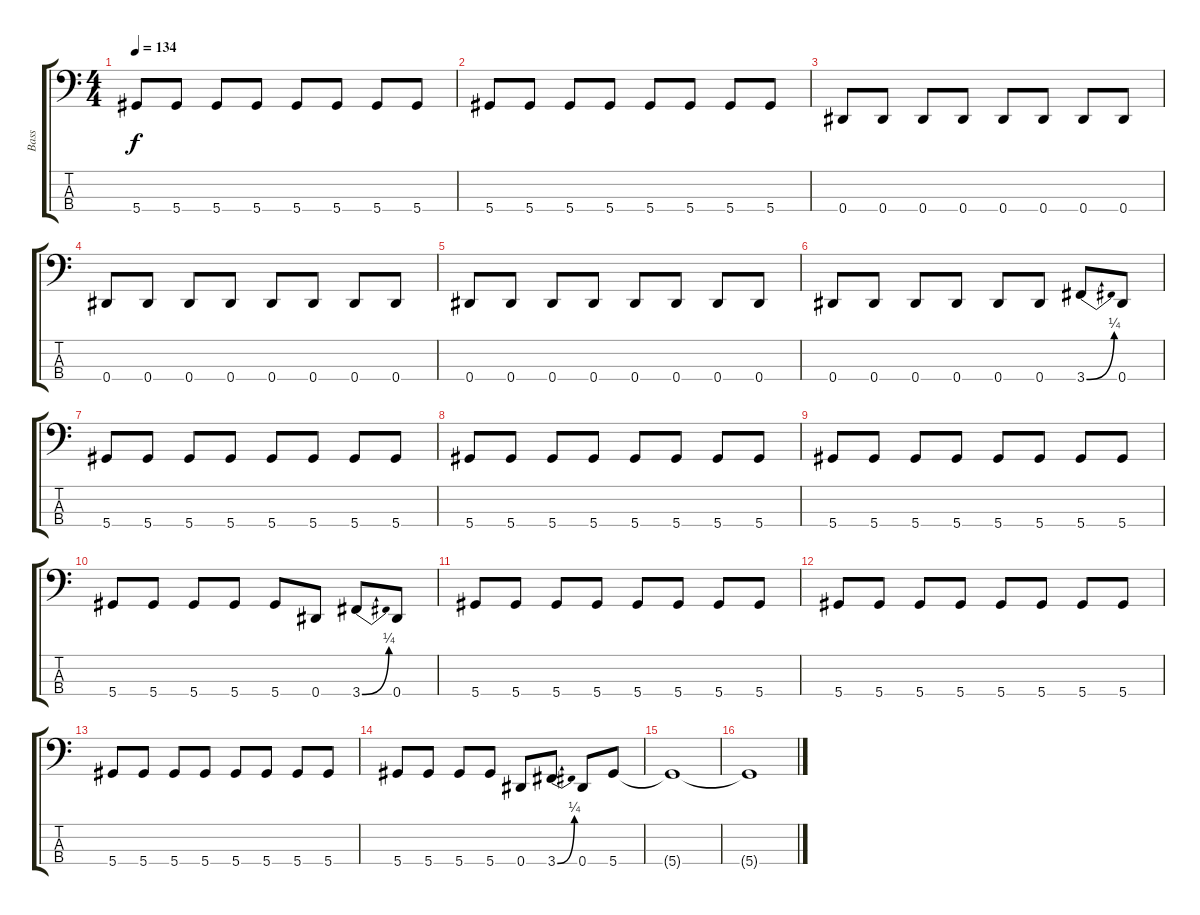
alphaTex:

\track ("Bass" "Bass") {instrument electricbasspick}
\staff {score tabs}
\tuning (Gb2 Db2 Ab1 Eb1) {hide}
\ts (4 4)
\tempo 134
\clef f4
\ks c
5.4.8{dy f} 5.4.8 5.4.8 5.4.8 5.4.8 5.4.8 5.4.8 5.4.8 |
5.4.8 5.4.8 5.4.8 5.4.8 5.4.8 5.4.8 5.4.8 5.4.8 |
0.4.8 0.4.8 0.4.8 0.4.8 0.4.8 0.4.8 0.4.8 0.4.8 |
0.4.8 0.4.8 0.4.8 0.4.8 0.4.8 0.4.8 0.4.8 0.4.8 |
0.4.8 0.4.8 0.4.8 0.4.8 0.4.8 0.4.8 0.4.8 0.4.8 |
0.4.8 0.4.8 0.4.8 0.4.8 0.4.8 0.4.8 3.4{be (bend 0 0 60 1)}.8 0.4.8 |
5.4.8 5.4.8 5.4.8 5.4.8 5.4.8 5.4.8 5.4.8 5.4.8 |
5.4.8 5.4.8 5.4.8 5.4.8 5.4.8 5.4.8 5.4.8 5.4.8 |
5.4.8 5.4.8 5.4.8 5.4.8 5.4.8 5.4.8 5.4.8 5.4.8 |
5.4.8 5.4.8 5.4.8 5.4.8 5.4.8 0.4.8 3.4{be (bend 0 0 60 1)}.8 0.4.8 |
5.4.8 5.4.8 5.4.8 5.4.8 5.4.8 5.4.8 5.4.8 5.4.8 |
5.4.8 5.4.8 5.4.8 5.4.8 5.4.8 5.4.8 5.4.8 5.4.8 |
5.4.8 5.4.8 5.4.8 5.4.8 5.4.8 5.4.8 5.4.8 5.4.8 |
5.4.8 5.4.8 5.4.8 5.4.8 0.4.8 3.4{be (bend 0 0 60 1)}.8 0.4.8 5.4.8 |
5.4{t}.1 |
5.4{t}.1
